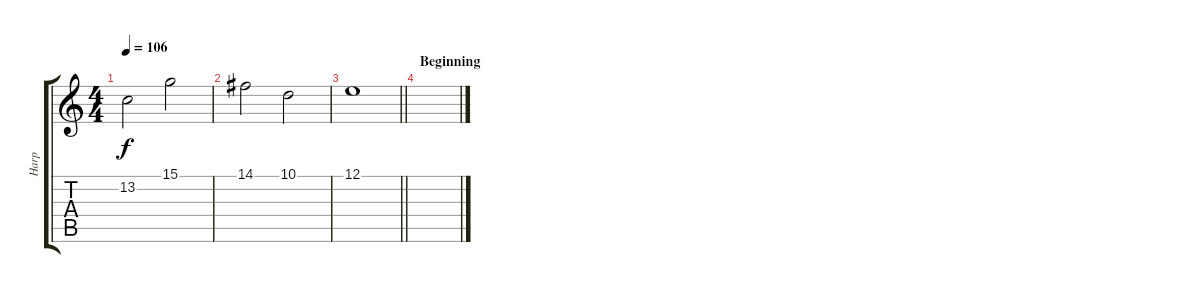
\track ("Harp" "Harp") {instrument orchestralharp}
\staff {score tabs}
\tuning (E4 B3 G3 D3 A2 E2) {hide}
\ts (4 4)
\tempo 106
\clef g2
\ks c
13.2.2{dy f} 15.1.2 |
14.1.2 10.1.2 |
\barLineRight lightlight
12.1.1 |
\section ("" "Beginning")
